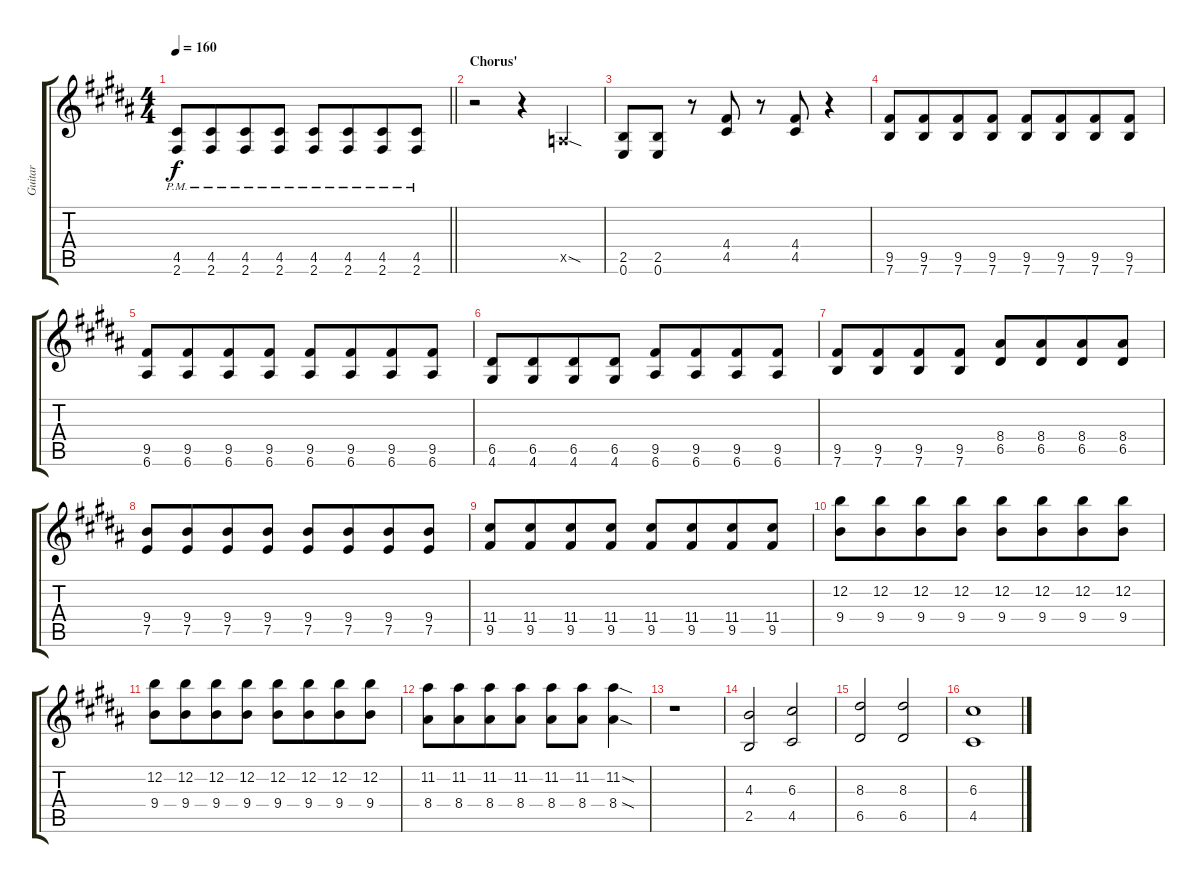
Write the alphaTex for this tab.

\track ("Guitar" "Guitar") {instrument distortionguitar}
\staff {score tabs}
\tuning (E4 B3 G3 D3 A2 E2) {hide}
\ts (4 4)
\tempo 160
\clef g2
\barLineRight lightlight
\ks b
(4.5{pm} 2.6{pm}).8{dy f} (4.5{pm} 2.6{pm}).8{beam merge} (4.5{pm} 2.6{pm}).8 (4.5{pm} 2.6{pm}).8 (4.5{pm} 2.6{pm}).8 (4.5{pm} 2.6{pm}).8{beam merge} (4.5{pm} 2.6{pm}).8 (4.5{pm} 2.6{pm}).8 |
\section ("" "Chorus'")
r.2 r.4 0.5{sod x}.4 |
(2.5 0.6).8 (2.5 0.6).8 r.8 (4.4 4.5).8 r.8 (4.4 4.5).8 r.4 |
(9.5 7.6).8 (9.5 7.6).8{beam merge} (9.5 7.6).8 (9.5 7.6).8 (9.5 7.6).8 (9.5 7.6).8{beam merge} (9.5 7.6).8 (9.5 7.6).8 |
(9.5 6.6).8 (9.5 6.6).8{beam merge} (9.5 6.6).8 (9.5 6.6).8 (9.5 6.6).8 (9.5 6.6).8{beam merge} (9.5 6.6).8 (9.5 6.6).8 |
(6.5 4.6).8 (6.5 4.6).8{beam merge} (6.5 4.6).8 (6.5 4.6).8 (9.5 6.6).8 (9.5 6.6).8{beam merge} (9.5 6.6).8 (9.5 6.6).8 |
(9.5 7.6).8 (9.5 7.6).8{beam merge} (9.5 7.6).8 (9.5 7.6).8 (8.4 6.5).8 (8.4 6.5).8{beam merge} (8.4 6.5).8 (8.4 6.5).8 |
(9.4 7.5).8 (9.4 7.5).8{beam merge} (9.4 7.5).8 (9.4 7.5).8 (9.4 7.5).8 (9.4 7.5).8{beam merge} (9.4 7.5).8 (9.4 7.5).8 |
(11.4 9.5).8 (11.4 9.5).8{beam merge} (11.4 9.5).8 (11.4 9.5).8 (11.4 9.5).8 (11.4 9.5).8{beam merge} (11.4 9.5).8 (11.4 9.5).8 |
(12.2 9.4).8 (12.2 9.4).8{beam merge} (12.2 9.4).8 (12.2 9.4).8 (12.2 9.4).8 (12.2 9.4).8{beam merge} (12.2 9.4).8 (12.2 9.4).8 |
(12.2 9.4).8 (12.2 9.4).8{beam merge} (12.2 9.4).8 (12.2 9.4).8 (12.2 9.4).8 (12.2 9.4).8{beam merge} (12.2 9.4).8 (12.2 9.4).8 |
(11.2 8.4).8 (11.2 8.4).8{beam merge} (11.2 8.4).8 (11.2 8.4).8 (11.2 8.4).8 (11.2 8.4).8{beam merge} (11.2{sod} 8.4{sod}).4 |
r.1 |
(4.3 2.5).2 (6.3 4.5).2 |
(8.3 6.5).2 (8.3 6.5).2 |
(6.3 4.5).1
